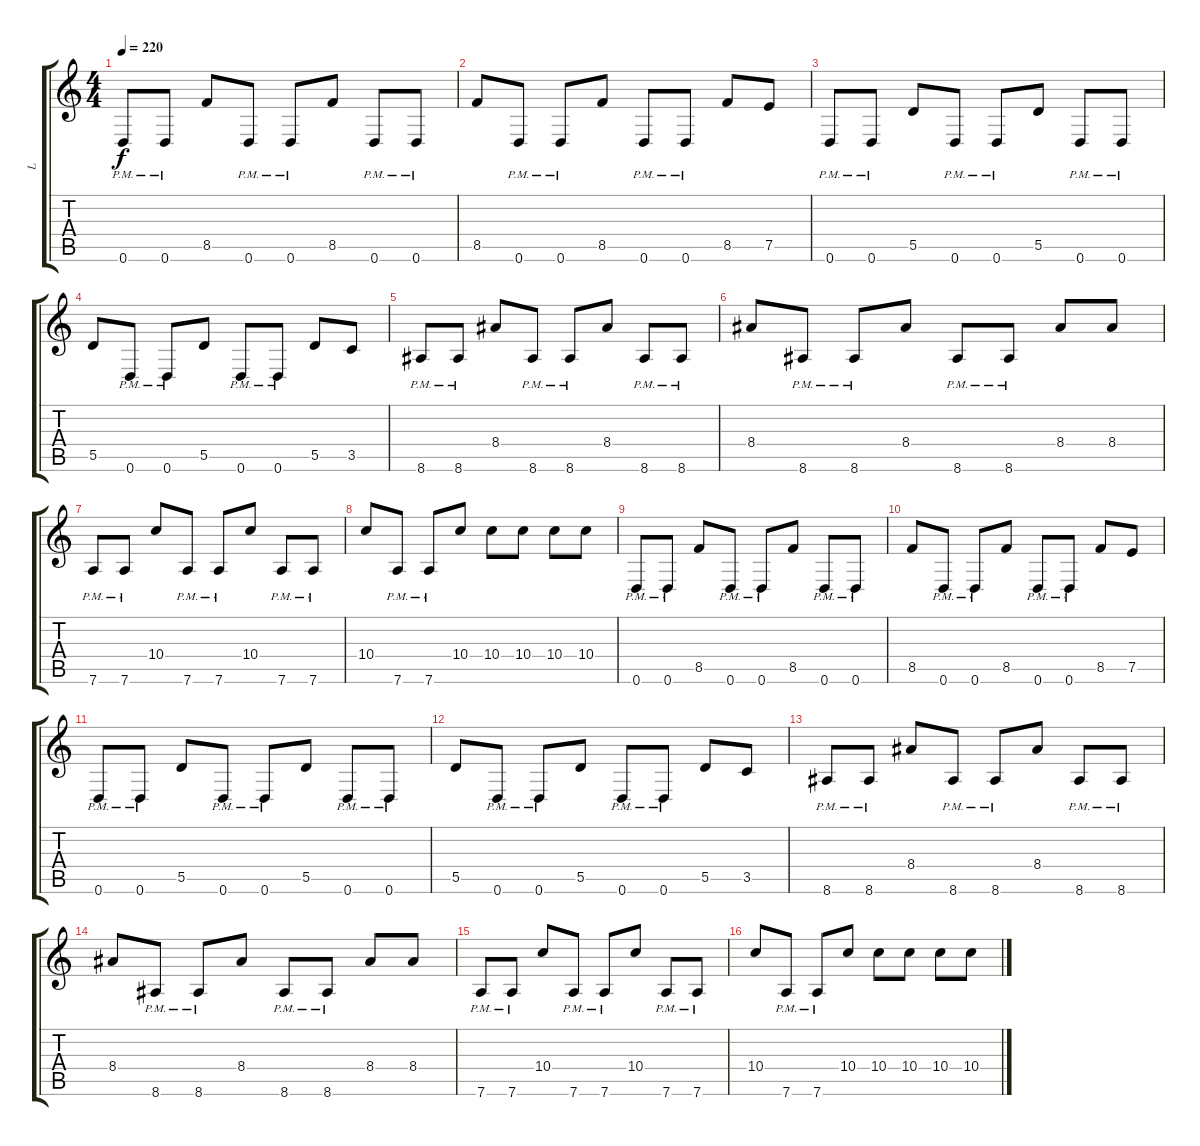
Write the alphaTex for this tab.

\track ("L" "L") {instrument distortionguitar}
\staff {score tabs}
\tuning (E4 B3 G3 D3 A2 D2) {hide}
\ts (4 4)
\tempo 220
\clef g2
\ks c
0.6{pm}.8{dy f} 0.6{pm}.8 8.5.8 0.6{pm}.8 0.6{pm}.8 8.5.8 0.6{pm}.8 0.6{pm}.8 |
8.5.8 0.6{pm}.8 0.6{pm}.8 8.5.8 0.6{pm}.8 0.6{pm}.8 8.5.8 7.5.8 |
0.6{pm}.8 0.6{pm}.8 5.5.8 0.6{pm}.8 0.6{pm}.8 5.5.8 0.6{pm}.8 0.6{pm}.8 |
5.5.8 0.6{pm}.8 0.6{pm}.8 5.5.8 0.6{pm}.8 0.6{pm}.8 5.5.8 3.5.8 |
8.6{pm}.8 8.6{pm}.8 8.4.8 8.6{pm}.8 8.6{pm}.8 8.4.8 8.6{pm}.8 8.6{pm}.8 |
8.4.8 8.6{pm}.8 8.6{pm}.8 8.4.8 8.6{pm}.8 8.6{pm}.8 8.4.8 8.4.8 |
7.6{pm}.8 7.6{pm}.8 10.4.8 7.6{pm}.8 7.6{pm}.8 10.4.8 7.6{pm}.8 7.6{pm}.8 |
10.4.8 7.6{pm}.8 7.6{pm}.8 10.4.8 10.4.8 10.4.8 10.4.8 10.4.8 |
0.6{pm}.8 0.6{pm}.8 8.5.8 0.6{pm}.8 0.6{pm}.8 8.5.8 0.6{pm}.8 0.6{pm}.8 |
8.5.8 0.6{pm}.8 0.6{pm}.8 8.5.8 0.6{pm}.8 0.6{pm}.8 8.5.8 7.5.8 |
0.6{pm}.8 0.6{pm}.8 5.5.8 0.6{pm}.8 0.6{pm}.8 5.5.8 0.6{pm}.8 0.6{pm}.8 |
5.5.8 0.6{pm}.8 0.6{pm}.8 5.5.8 0.6{pm}.8 0.6{pm}.8 5.5.8 3.5.8 |
8.6{pm}.8 8.6{pm}.8 8.4.8 8.6{pm}.8 8.6{pm}.8 8.4.8 8.6{pm}.8 8.6{pm}.8 |
8.4.8 8.6{pm}.8 8.6{pm}.8 8.4.8 8.6{pm}.8 8.6{pm}.8 8.4.8 8.4.8 |
7.6{pm}.8 7.6{pm}.8 10.4.8 7.6{pm}.8 7.6{pm}.8 10.4.8 7.6{pm}.8 7.6{pm}.8 |
10.4.8 7.6{pm}.8 7.6{pm}.8 10.4.8 10.4.8 10.4.8 10.4.8 10.4.8
